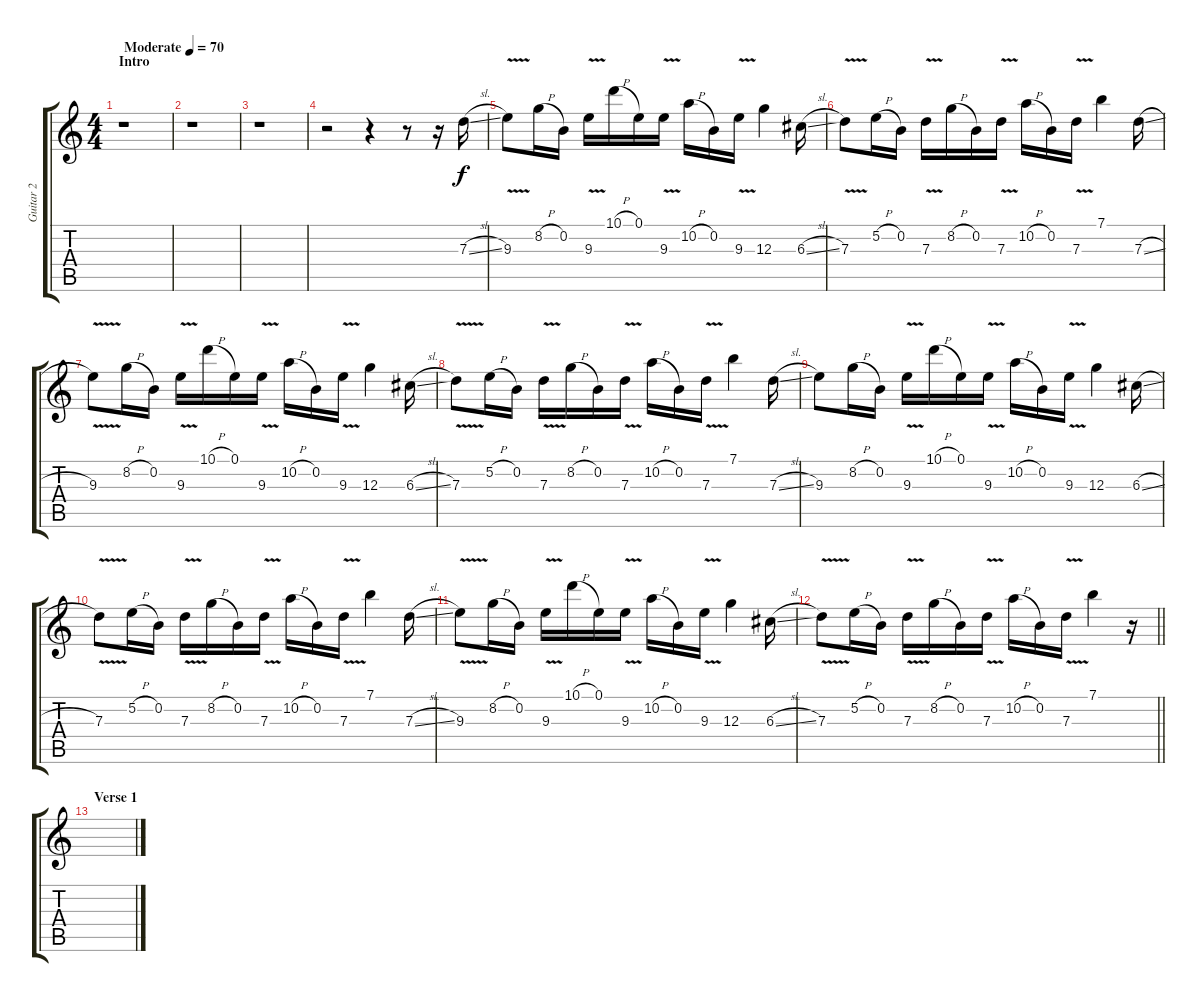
\track ("Guitar 2" "Guitar 2") {instrument electricguitarmuted}
\staff {score tabs}
\tuning (E4 B3 G3 D3 A2 E2) {hide}
\ts (4 4)
\section ("" "Intro")
\tempo (70 "Moderate")
\clef g2
\ks c
r.1{dy f instrument electricguitarmuted} |
r.1 |
r.1 |
r.2 r.4 r.8 r.16 7.3{sl}.16 |
9.3{v}.8{volume 8} 8.2{h}.16 0.2.16 9.3{v}.16 10.1{h}.16 0.1.16 9.3{v}.16 10.2{h}.16 0.2.16 9.3{v}.16 12.3.4 6.3{sl}.16 |
7.3{v}.8 5.2{h}.16 0.2.16 7.3{v}.16 8.2{h}.16 0.2.16 7.3{v}.16 10.2{h}.16 0.2.16 7.3{v}.16 7.1.4 7.3{sl}.16 |
9.3{v}.8 8.2{h}.16 0.2.16 9.3{v}.16 10.1{h}.16 0.1.16 9.3{v}.16 10.2{h}.16 0.2.16 9.3{v}.16 12.3.4 6.3{sl}.16 |
7.3{v}.8 5.2{h}.16 0.2.16 7.3{v}.16 8.2{h}.16 0.2.16 7.3{v}.16 10.2{h}.16 0.2.16 7.3{v}.16 7.1.4 7.3{sl}.16 |
9.3.8{volume 12} 8.2{h}.16 0.2.16 9.3{v}.16 10.1{h}.16 0.1.16 9.3{v}.16 10.2{h}.16 0.2.16 9.3{v}.16 12.3.4 6.3{sl}.16 |
7.3{v}.8 5.2{h}.16 0.2.16 7.3{v}.16 8.2{h}.16 0.2.16 7.3{v}.16 10.2{h}.16 0.2.16 7.3{v}.16 7.1.4 7.3{sl}.16 |
9.3{v}.8 8.2{h}.16 0.2.16 9.3{v}.16 10.1{h}.16 0.1.16 9.3{v}.16 10.2{h}.16 0.2.16 9.3{v}.16 12.3.4 6.3{sl}.16 |
\barLineRight lightlight
7.3{v}.8 5.2{h}.16 0.2.16 7.3{v}.16 8.2{h}.16 0.2.16 7.3{v}.16 10.2{h}.16 0.2.16 7.3{v}.16 7.1.4 r.16 |
\section ("" "Verse 1")
